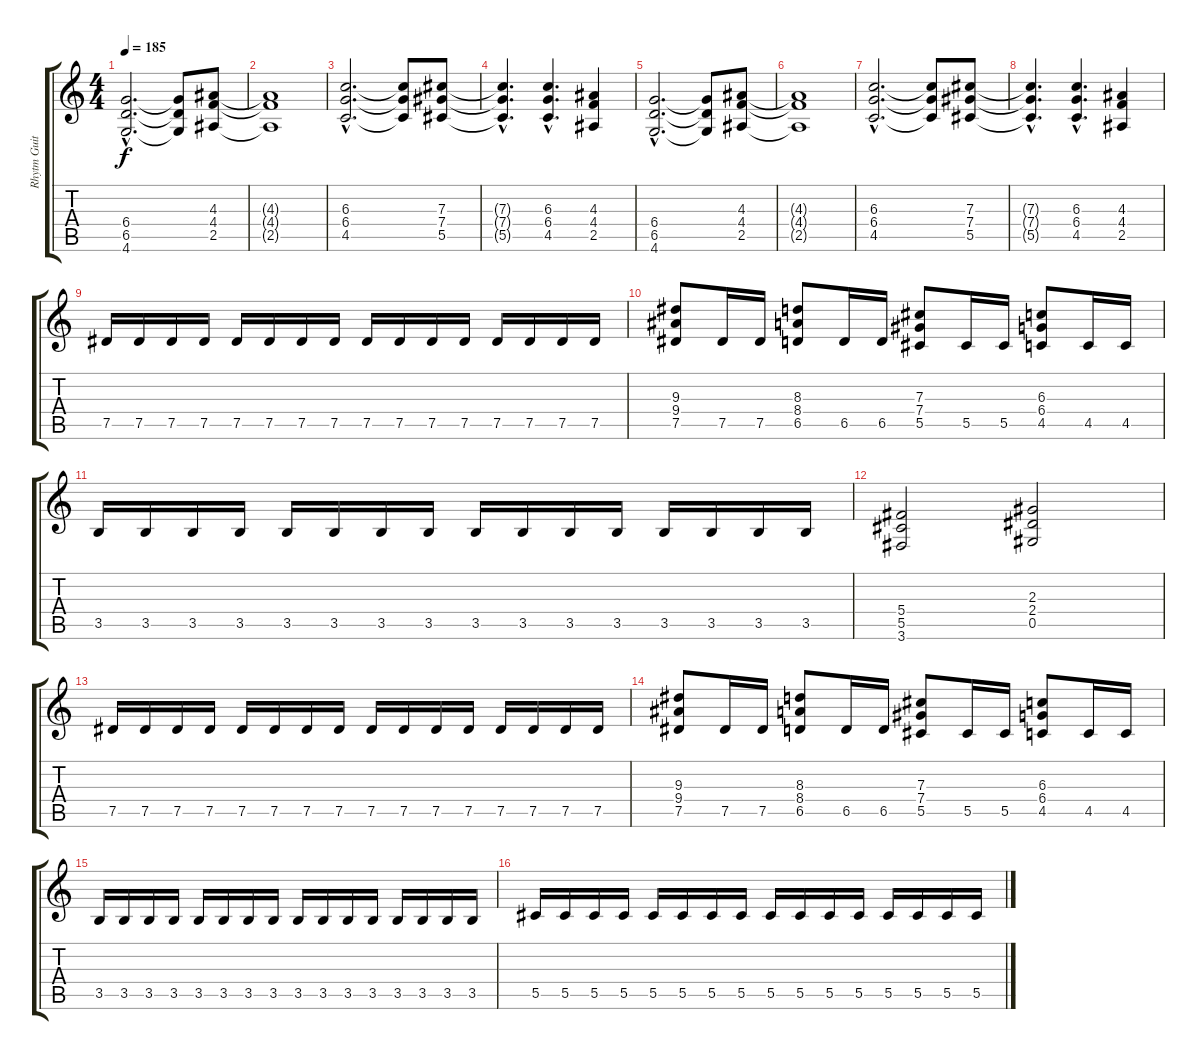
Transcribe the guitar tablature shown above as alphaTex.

\track ("Rhytm Guitar" "Rhytm Guit") {instrument distortionguitar}
\staff {score tabs}
\tuning (Eb4 Bb3 Gb3 Db3 Ab2 Eb2) {hide}
\ts (4 4)
\tempo 185
\clef g2
\ks c
(6.4{hac} 6.5{hac} 4.6{hac}).2{d dy f} (6.4{t} 6.5{t} 4.6{t}).8 (4.3 4.4 2.5).8 |
(4.3{t} 4.4{t} 2.5{t}).1 |
(6.3{hac} 6.4{hac} 4.5{hac}).2{d} (6.3{t} 6.4{t} 4.5{t}).8 (7.3 7.4 5.5).8 |
(7.3{hac t} 7.4{hac t} 5.5{hac t}).4{d} (6.3{hac} 6.4{hac} 4.5{hac}).4{d} (4.3 4.4 2.5).4 |
(6.4{hac} 6.5{hac} 4.6{hac}).2{d} (6.4{t} 6.5{t} 4.6{t}).8 (4.3 4.4 2.5).8 |
(4.3{t} 4.4{t} 2.5{t}).1 |
(6.3{hac} 6.4{hac} 4.5{hac}).2{d} (6.3{t} 6.4{t} 4.5{t}).8 (7.3 7.4 5.5).8 |
(7.3{hac t} 7.4{hac t} 5.5{hac t}).4{d} (6.3{hac} 6.4{hac} 4.5{hac}).4{d} (4.3 4.4 2.5).4 |
7.5.16 7.5.16 7.5.16 7.5.16 7.5.16 7.5.16 7.5.16 7.5.16 7.5.16 7.5.16 7.5.16 7.5.16 7.5.16 7.5.16 7.5.16 7.5.16 |
(9.3 9.4 7.5).8 7.5.16 7.5.16 (8.3 8.4 6.5).8 6.5.16 6.5.16 (7.3 7.4 5.5).8 5.5.16 5.5.16 (6.3 6.4 4.5).8 4.5.16 4.5.16 |
3.5.16 3.5.16 3.5.16 3.5.16 3.5.16 3.5.16 3.5.16 3.5.16 3.5.16 3.5.16 3.5.16 3.5.16 3.5.16 3.5.16 3.5.16 3.5.16 |
(5.4 5.5 3.6).2 (2.3 2.4 0.5).2 |
7.5.16 7.5.16 7.5.16 7.5.16 7.5.16 7.5.16 7.5.16 7.5.16 7.5.16 7.5.16 7.5.16 7.5.16 7.5.16 7.5.16 7.5.16 7.5.16 |
(9.3 9.4 7.5).8 7.5.16 7.5.16 (8.3 8.4 6.5).8 6.5.16 6.5.16 (7.3 7.4 5.5).8 5.5.16 5.5.16 (6.3 6.4 4.5).8 4.5.16 4.5.16 |
3.5.16 3.5.16 3.5.16 3.5.16 3.5.16 3.5.16 3.5.16 3.5.16 3.5.16 3.5.16 3.5.16 3.5.16 3.5.16 3.5.16 3.5.16 3.5.16 |
5.5.16 5.5.16 5.5.16 5.5.16 5.5.16 5.5.16 5.5.16 5.5.16 5.5.16 5.5.16 5.5.16 5.5.16 5.5.16 5.5.16 5.5.16 5.5.16
